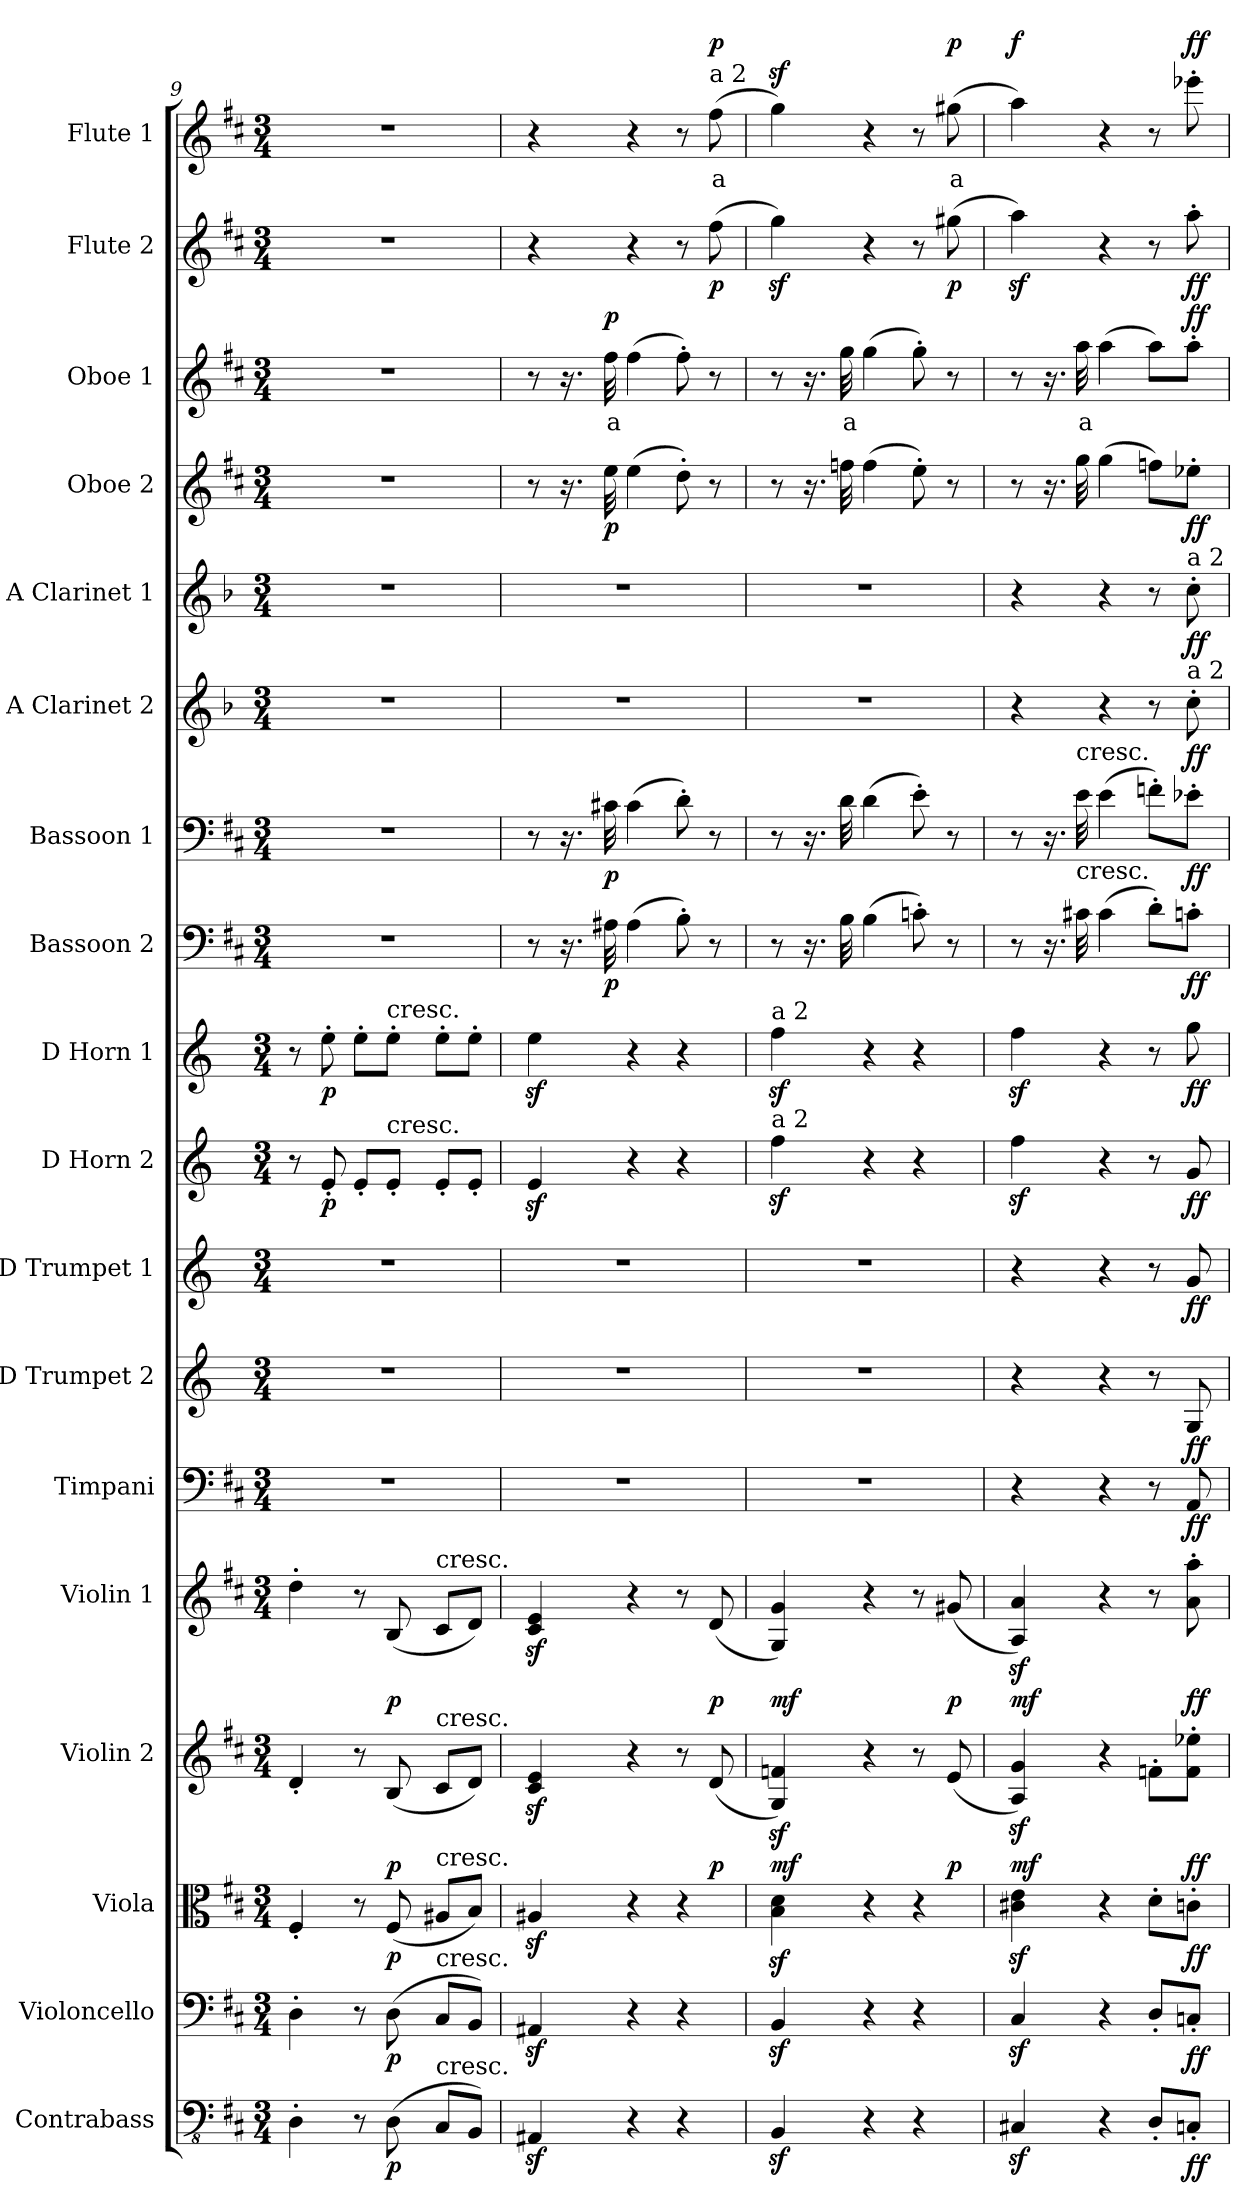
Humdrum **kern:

**kern	**dynam	**kern	**dynam	**kern	**dynam	**kern	**dynam	**kern	**dynam	**kern	**dynam	**kern	**dynam	**kern	**dynam	**kern	**dynam	**kern	**dynam	**kern	**dynam	**kern	**dynam	**kern	**dynam	**kern	**dynam	**kern	**dynam	**kern	**text	**dynam	**kern	**dynam	**kern	**text	**dynam
*part18	*part18	*part17	*part17	*part16	*part16	*part15	*part15	*part14	*part14	*part13	*part13	*part12	*part12	*part11	*part11	*part10	*part10	*part9	*part9	*part8	*part8	*part7	*part7	*part6	*part6	*part5	*part5	*part4	*part4	*part3	*part3	*part3	*part2	*part2	*part1	*part1	*part1
*staff18	*staff18	*staff17	*staff17	*staff16	*staff16	*staff15	*staff15	*staff14	*staff14	*staff13	*staff13	*staff12	*staff12	*staff11	*staff11	*staff10	*staff10	*staff9	*staff9	*staff8	*staff8	*staff7	*staff7	*staff6	*staff6	*staff5	*staff5	*staff4	*staff4	*staff3	*staff3	*staff3	*staff2	*staff2	*staff1	*staff1	*staff1
*I"Contrabass	*	*I"Violoncello	*	*I"Viola	*	*I"Violin 2	*	*I"Violin 1	*	*I"Timpani	*	*I"D Trumpet 2	*	*I"D Trumpet 1	*	*I"D Horn 2	*	*I"D Horn 1	*	*I"Bassoon 2	*	*I"Bassoon 1	*	*I"A Clarinet 2	*	*I"A Clarinet 1	*	*I"Oboe 2	*	*I"Oboe 1	*	*	*I"Flute 2	*	*I"Flute 1	*	*
*I'Cb	*	*I'Vc	*	*I'Vla	*	*I'Vln 2	*	*I'Vln 1	*	*I'Timp	*	*I'Tpt 2	*	*I'Tpt 1	*	*I'Hn 2	*	*I'Hn 1	*	*I'Bsn 2	*	*I'Bsn 1	*	*I'Cl 2	*	*I'Cl 1	*	*I'Ob 2	*	*I'Ob 1	*	*	*I'Fl 2	*	*I'Fl 1	*	*
!!LO:PB:g=z
*clefFv4	*	*clefF4	*	*clefC3	*	*clefG2	*	*clefG2	*	*clefF4	*	*clefG2	*	*clefG2	*	*clefG2	*	*clefG2	*	*clefF4	*	*clefF4	*	*clefG2	*	*clefG2	*	*clefG2	*	*clefG2	*	*	*clefG2	*	*clefG2	*	*
*	*	*	*	*	*	*	*	*	*	*	*	*ITrd-1c-2	*	*ITrd-1c-2	*	*ITrd6c10	*	*ITrd6c10	*	*	*	*	*	*ITrd2c3	*	*ITrd2c3	*	*	*	*	*	*	*	*	*	*	*
*k[f#c#]	*	*k[f#c#]	*	*k[f#c#]	*	*k[f#c#]	*	*k[f#c#]	*	*k[f#c#]	*	*k[f#c#]	*	*k[f#c#]	*	*k[f#c#]	*	*k[f#c#]	*	*k[f#c#]	*	*k[f#c#]	*	*k[f#c#]	*	*k[f#c#]	*	*k[f#c#]	*	*k[f#c#]	*	*	*k[f#c#]	*	*k[f#c#]	*	*
*M3/4	*	*M3/4	*	*M3/4	*	*M3/4	*	*M3/4	*	*M3/4	*	*M3/4	*	*M3/4	*	*M3/4	*	*M3/4	*	*M3/4	*	*M3/4	*	*M3/4	*	*M3/4	*	*M3/4	*	*M3/4	*	*	*M3/4	*	*M3/4	*	*
=9	=9	=9	=9	=9	=9	=9	=9	=9	=9	=9	=9	=9	=9	=9	=9	=9	=9	=9	=9	=9	=9	=9	=9	=9	=9	=9	=9	=9	=9	=9	=9	=9	=9	=9	=9	=9	=9
4DD'\	.	4D'\	.	4F#'/	.	4d'/	.	4dd'\	.	2.r	.	2.r	.	2.r	.	8r	.	8r	.	2.r	.	2.r	.	2.r	.	2.r	.	2.r	.	2.r	.	.	2.r	.	2.r	.	.
!	!	!	!	!	!	!	!	!	!	!	!	!	!	!	!	!	!LO:DY:b	!	!LO:DY:b	!	!	!	!	!	!	!	!	!	!	!	!	!	!	!	!	!	!
.	.	.	.	.	.	.	.	.	.	.	.	.	.	.	.	8F#'/	p	8f#'\	p	.	.	.	.	.	.	.	.	.	.	.	.	.	.	.	.	.	.
8r	.	8r	.	8r	.	8r	.	8r	.	.	.	.	.	.	.	8F#'/L	.	8f#'\L	.	.	.	.	.	.	.	.	.	.	.	.	.	.	.	.	.	.	.
!	!	!	!	!	!	!	!	!	!	!	!	!	!	!	!	!	!	!LO:TX:a:t=cresc.	!	!	!	!	!	!	!	!	!	!	!	!	!	!	!	!	!	!	!
!	!	!	!	!	!	!	!	!	!	!	!	!	!	!	!	!LO:TX:a:t=cresc.	!	!	!	!	!	!	!	!	!	!	!	!	!	!	!	!	!	!	!	!	!
!	!LO:DY:b	!	!LO:DY:b	!	!LO:DY:b	!	!LO:DY:b	!	!LO:DY:b	!	!	!	!	!	!	!	!	!	!	!	!	!	!	!	!	!	!	!	!	!	!	!	!	!	!	!	!
(8DD\	p	(8D\	p	(8F#/	p	(8B/	p	(8B/	p	.	.	.	.	.	.	8F#'/J	.	8f#'\J	.	.	.	.	.	.	.	.	.	.	.	.	.	.	.	.	.	.	.
!	!	!	!	!	!	!	!	!LO:TX:a:t=cresc.	!	!	!	!	!	!	!	!	!	!	!	!	!	!	!	!	!	!	!	!	!	!	!	!	!	!	!	!	!
!	!	!	!	!	!	!LO:TX:a:t=cresc.	!	!	!	!	!	!	!	!	!	!	!	!	!	!	!	!	!	!	!	!	!	!	!	!	!	!	!	!	!	!	!
!	!	!	!	!LO:TX:a:t=cresc.	!	!	!	!	!	!	!	!	!	!	!	!	!	!	!	!	!	!	!	!	!	!	!	!	!	!	!	!	!	!	!	!	!
!	!	!LO:TX:a:t=cresc.	!	!	!	!	!	!	!	!	!	!	!	!	!	!	!	!	!	!	!	!	!	!	!	!	!	!	!	!	!	!	!	!	!	!	!
!LO:TX:a:t=cresc.	!	!	!	!	!	!	!	!	!	!	!	!	!	!	!	!	!	!	!	!	!	!	!	!	!	!	!	!	!	!	!	!	!	!	!	!	!
8CC#/L	.	8C#/L	.	8A#X/L	.	8c#/L	.	8c#/L	.	.	.	.	.	.	.	8F#'/L	.	8f#'\L	.	.	.	.	.	.	.	.	.	.	.	.	.	.	.	.	.	.	.
8BBB/J)	.	8BB/J)	.	8B/J)	.	8d/J)	.	8d/J)	.	.	.	.	.	.	.	8F#'/J	.	8f#'\J	.	.	.	.	.	.	.	.	.	.	.	.	.	.	.	.	.	.	.
=10	=10	=10	=10	=10	=10	=10	=10	=10	=10	=10	=10	=10	=10	=10	=10	=10	=10	=10	=10	=10	=10	=10	=10	=10	=10	=10	=10	=10	=10	=10	=10	=10	=10	=10	=10	=10	=10
4AAA#Xz</	.	4AA#Xz</	.	4A#Xz</	.	4c#/z< 4e/z<	.	4c#/z< 4e/z<	.	2.r	.	2.r	.	2.r	.	4F#z</	.	4f#z<\	.	8r	.	8r	.	2.r	.	2.r	.	8r	.	8r	.	.	4r	.	4r	.	.
.	.	.	.	.	.	.	.	.	.	.	.	.	.	.	.	.	.	.	.	16.r	.	16.r	.	.	.	.	.	16.r	.	16.r	.	.	.	.	.	.	.
!	!	!	!	!	!	!	!	!	!	!	!	!	!	!	!	!	!	!	!	!	!LO:DY:b	!	!LO:DY:b	!	!	!	!	!	!LO:DY:b	!	!LO:LY:b:color=#FF0000	!LO:DY:b	!	!	!	!	!
.	.	.	.	.	.	.	.	.	.	.	.	.	.	.	.	.	.	.	.	32A#X\	p	32c#X\	p	.	.	.	.	32ee\	p	32ff#\	a	p	.	.	.	.	.
4r	.	4r	.	4r	.	4r	.	4r	.	.	.	.	.	.	.	4r	.	4r	.	(4A#\	.	(4c#\	.	.	.	.	.	(4ee\	.	(4ff#\	.	.	4r	.	4r	.	.
4r	.	4r	.	4r	.	8r	.	8r	.	.	.	.	.	.	.	4r	.	4r	.	8B'\)	.	8d'\)	.	.	.	.	.	8dd'\)	.	8ff#'\)	.	.	8r	.	8r	.	.
!	!	!	!	!	!	!	!	!	!	!	!	!	!	!	!	!	!	!	!	!	!	!	!	!	!	!	!	!	!	!	!	!	!	!	!LO:TX:a:t=a 2	!	!
!	!	!	!	!	!	!	!LO:DY:b	!	!LO:DY:b	!	!	!	!	!	!	!	!	!	!	!	!	!	!	!	!	!	!	!	!	!	!	!	!	!LO:DY:b	!	!LO:LY:b:color=#FF0000	!LO:DY:b
.	.	.	.	.	.	(8d/	p	(8d/	p	.	.	.	.	.	.	.	.	.	.	8r	.	8r	.	.	.	.	.	8r	.	8r	.	.	(8ff#\	p	(8ff#\	a	p
=11	=11	=11	=11	=11	=11	=11	=11	=11	=11	=11	=11	=11	=11	=11	=11	=11	=11	=11	=11	=11	=11	=11	=11	=11	=11	=11	=11	=11	=11	=11	=11	=11	=11	=11	=11	=11	=11
!	!	!	!	!	!	!	!	!	!	!	!	!	!	!	!	!	!	!LO:TX:a:t=a 2	!	!	!	!	!	!	!	!	!	!	!	!	!	!	!	!	!	!	!
!	!	!	!	!	!	!	!	!	!	!	!	!	!	!	!	!LO:TX:a:t=a 2	!	!	!	!	!	!	!	!	!	!	!	!	!	!	!	!	!	!	!	!	!
!	!	!	!	!	!	!	!LO:DY:b	!	!LO:DY:b	!	!	!	!	!	!	!	!	!	!	!	!	!	!	!	!	!	!	!	!	!	!	!	!	!	!	!	!
4BBBz</	.	4BBz</	.	4B\z< 4d\z<	.	4G/z< 4fn/z<)	mf	4G/ 4g/)	mf	2.r	.	2.r	.	2.r	.	4gz<\	.	4gz<\	.	8r	.	8r	.	2.r	.	2.r	.	8r	.	8r	.	.	4ggz<\)	.	4ggz<\)	.	.
.	.	.	.	.	.	.	.	.	.	.	.	.	.	.	.	.	.	.	.	16.r	.	16.r	.	.	.	.	.	16.r	.	16.r	.	.	.	.	.	.	.
!	!	!	!	!	!	!	!	!	!	!	!	!	!	!	!	!	!	!	!	!	!	!	!	!	!	!	!	!	!	!	!LO:LY:b:color=#FF0000	!	!	!	!	!	!
.	.	.	.	.	.	.	.	.	.	.	.	.	.	.	.	.	.	.	.	32B\	.	32d\	.	.	.	.	.	32ffn\	.	32gg\	a	.	.	.	.	.	.
4r	.	4r	.	4r	.	4r	.	4r	.	.	.	.	.	.	.	4r	.	4r	.	(4B\	.	(4d\	.	.	.	.	.	(4ff\	.	(4gg\	.	.	4r	.	4r	.	.
4r	.	4r	.	4r	.	8r	.	8r	.	.	.	.	.	.	.	4r	.	4r	.	8cn'\)	.	8e'\)	.	.	.	.	.	8ee'\)	.	8gg'\)	.	.	8r	.	8r	.	.
!	!	!	!	!	!	!	!LO:DY:b	!	!LO:DY:b	!	!	!	!	!	!	!	!	!	!	!	!	!	!	!	!	!	!	!	!	!	!	!	!	!LO:DY:b	!	!LO:LY:b:color=#FF0000	!LO:DY:b
.	.	.	.	.	.	(8e/	p	(8g#X/	p	.	.	.	.	.	.	.	.	.	.	8r	.	8r	.	.	.	.	.	8r	.	8r	.	.	(8gg#X\	p	(8gg#X\	a	p
=12	=12	=12	=12	=12	=12	=12	=12	=12	=12	=12	=12	=12	=12	=12	=12	=12	=12	=12	=12	=12	=12	=12	=12	=12	=12	=12	=12	=12	=12	=12	=12	=12	=12	=12	=12	=12	=12
!	!	!	!	!	!	!	!LO:DY:b	!	!LO:DY:b	!	!	!	!	!	!	!	!	!	!	!	!	!	!	!	!	!	!	!	!	!	!	!	!	!	!	!	!LO:DY:b
4CC#Xz</	.	4C#z</	.	4c#X\z< 4e\z<	.	4A/z< 4g/z<)	mf	4A/z< 4a/z<)	mf	4r	.	4r	.	4r	.	4gz<\	.	4gz<\	.	8r	.	8r	.	4r	.	4r	.	8r	.	8r	.	.	4aaz<\)	.	4aa\)	.	f
.	.	.	.	.	.	.	.	.	.	.	.	.	.	.	.	.	.	.	.	16.r	.	16.r	.	.	.	.	.	16.r	.	16.r	.	.	.	.	.	.	.
!	!	!	!	!	!	!	!	!	!	!	!	!	!	!	!	!	!	!	!	!	!	!LO:TX:a:t=cresc.	!	!	!	!	!	!	!	!	!	!	!	!	!	!	!
!	!	!	!	!	!	!	!	!	!	!	!	!	!	!	!	!	!	!	!	!LO:TX:a:t=cresc.	!	!	!	!	!	!	!	!	!	!	!	!	!	!	!	!	!
!	!	!	!	!	!	!	!	!	!	!	!	!	!	!	!	!	!	!	!	!	!	!	!	!	!	!	!	!	!	!	!LO:LY:b:color=#FF0000	!	!	!	!	!	!
.	.	.	.	.	.	.	.	.	.	.	.	.	.	.	.	.	.	.	.	32c#X\	.	32e\	.	.	.	.	.	32gg\	.	32aa\	a	.	.	.	.	.	.
4r	.	4r	.	4r	.	4r	.	4r	.	4r	.	4r	.	4r	.	4r	.	4r	.	(4c#\	.	(4e\	.	4r	.	4r	.	(4gg\	.	(4aa\	.	.	4r	.	4r	.	.
8DD'/L	.	8D'/L	.	8d'\L	.	8fn'\L	.	8r	.	8r	.	8r	.	8r	.	8r	.	8r	.	8d'\L)	.	8fn'\L)	.	8r	.	8r	.	8ffn\L)	.	8aa\L)	.	.	8r	.	8r	.	.
!	!	!	!	!	!	!	!	!	!	!	!	!	!	!	!	!	!	!	!	!	!	!	!	!	!	!LO:TX:a:t=a 2	!	!	!	!	!	!	!	!	!	!	!
!	!	!	!	!	!	!	!	!	!	!	!	!	!	!	!	!	!	!	!	!	!	!	!	!LO:TX:a:t=a 2	!	!	!	!	!	!	!	!	!	!	!	!	!
!	!LO:DY:b	!	!LO:DY:b	!	!LO:DY:b	!	!LO:DY:b	!	!LO:DY:b	!	!LO:DY:b	!	!LO:DY:b	!	!LO:DY:b	!	!LO:DY:b	!	!LO:DY:b	!	!LO:DY:b	!	!LO:DY:b	!	!LO:DY:b	!	!LO:DY:b	!	!LO:DY:b	!	!	!LO:DY:b	!	!LO:DY:b	!	!	!LO:DY:b
8CCn'/J	ff	8Cn'/J	ff	8cn'\J	ff	8f\' 8ee-X\'J	ff	8a\' 8aa\'	ff	8AA/	ff	8A/	ff	8a/	ff	8A/	ff	8a\	ff	8cn'\J	ff	8e-X'\J	ff	8a'\	ff	8a'\	ff	8ee-X'\J	ff	8aa'\J	.	ff	8aa'\	ff	8eee-X'\	.	ff
=	=	=	=	=	=	=	=	=	=	=	=	=	=	=	=	=	=	=	=	=	=	=	=	=	=	=	=	=	=	=	=	=	=	=	=	=	=
*-	*-	*-	*-	*-	*-	*-	*-	*-	*-	*-	*-	*-	*-	*-	*-	*-	*-	*-	*-	*-	*-	*-	*-	*-	*-	*-	*-	*-	*-	*-	*-	*-	*-	*-	*-	*-	*-
